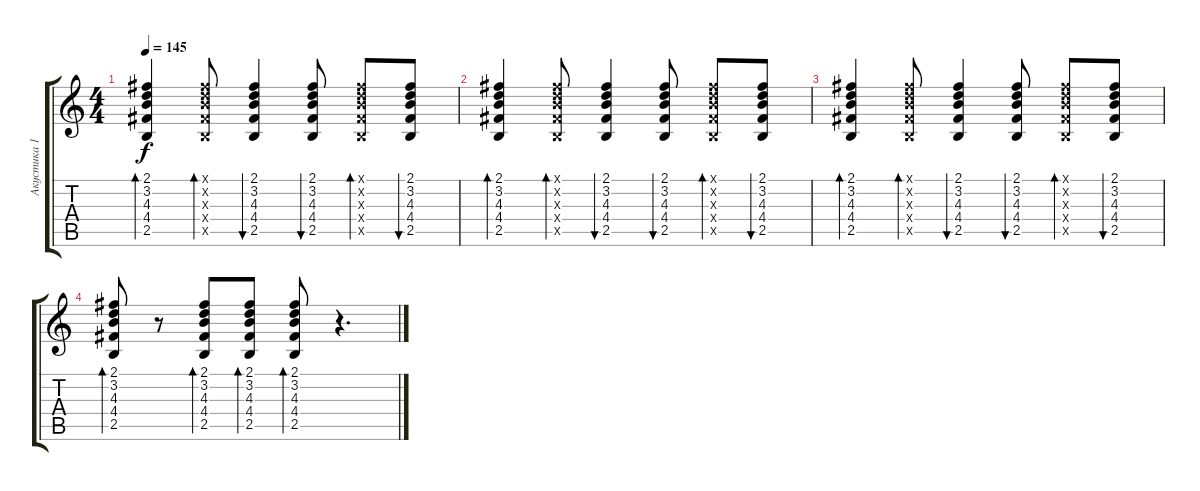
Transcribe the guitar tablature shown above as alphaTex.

\track ("Акустика 1" "Акустика 1") {instrument acousticguitarsteel}
\staff {score tabs}
\tuning (E4 B3 G3 D3 A2 E2) {hide}
\ts (4 4)
\tempo 145
\clef g2
\ks c
(2.1 3.2 4.3 4.4 2.5).4{bd 60 dy f} (2.1{x} 3.2{x} 4.3{x} 4.4{x} 2.5{x}).8{bd 60} (2.1 3.2 4.3 4.4 2.5).4{bu 60} (2.1 3.2 4.3 4.4 2.5).8{bu 60} (2.1{x} 3.2{x} 4.3{x} 4.4{x} 2.5{x}).8{bd 60} (2.1 3.2 4.3 4.4 2.5).8{bu 60} |
(2.1 3.2 4.3 4.4 2.5).4{bd 60} (2.1{x} 3.2{x} 4.3{x} 4.4{x} 2.5{x}).8{bd 60} (2.1 3.2 4.3 4.4 2.5).4{bu 60} (2.1 3.2 4.3 4.4 2.5).8{bu 60} (2.1{x} 3.2{x} 4.3{x} 4.4{x} 2.5{x}).8{bd 60} (2.1 3.2 4.3 4.4 2.5).8{bu 60} |
(2.1 3.2 4.3 4.4 2.5).4{bd 60} (2.1{x} 3.2{x} 4.3{x} 4.4{x} 2.5{x}).8{bd 60} (2.1 3.2 4.3 4.4 2.5).4{bu 60} (2.1 3.2 4.3 4.4 2.5).8{bu 60} (2.1{x} 3.2{x} 4.3{x} 4.4{x} 2.5{x}).8{bd 60} (2.1 3.2 4.3 4.4 2.5).8{bu 60} |
(2.1 3.2 4.3 4.4 2.5).8{bd 60} r.8 (2.1 3.2 4.3 4.4 2.5).8{bd 60} (2.1 3.2 4.3 4.4 2.5).8{bd 60} (2.1 3.2 4.3 4.4 2.5).8{bd 60} r.4{d}
